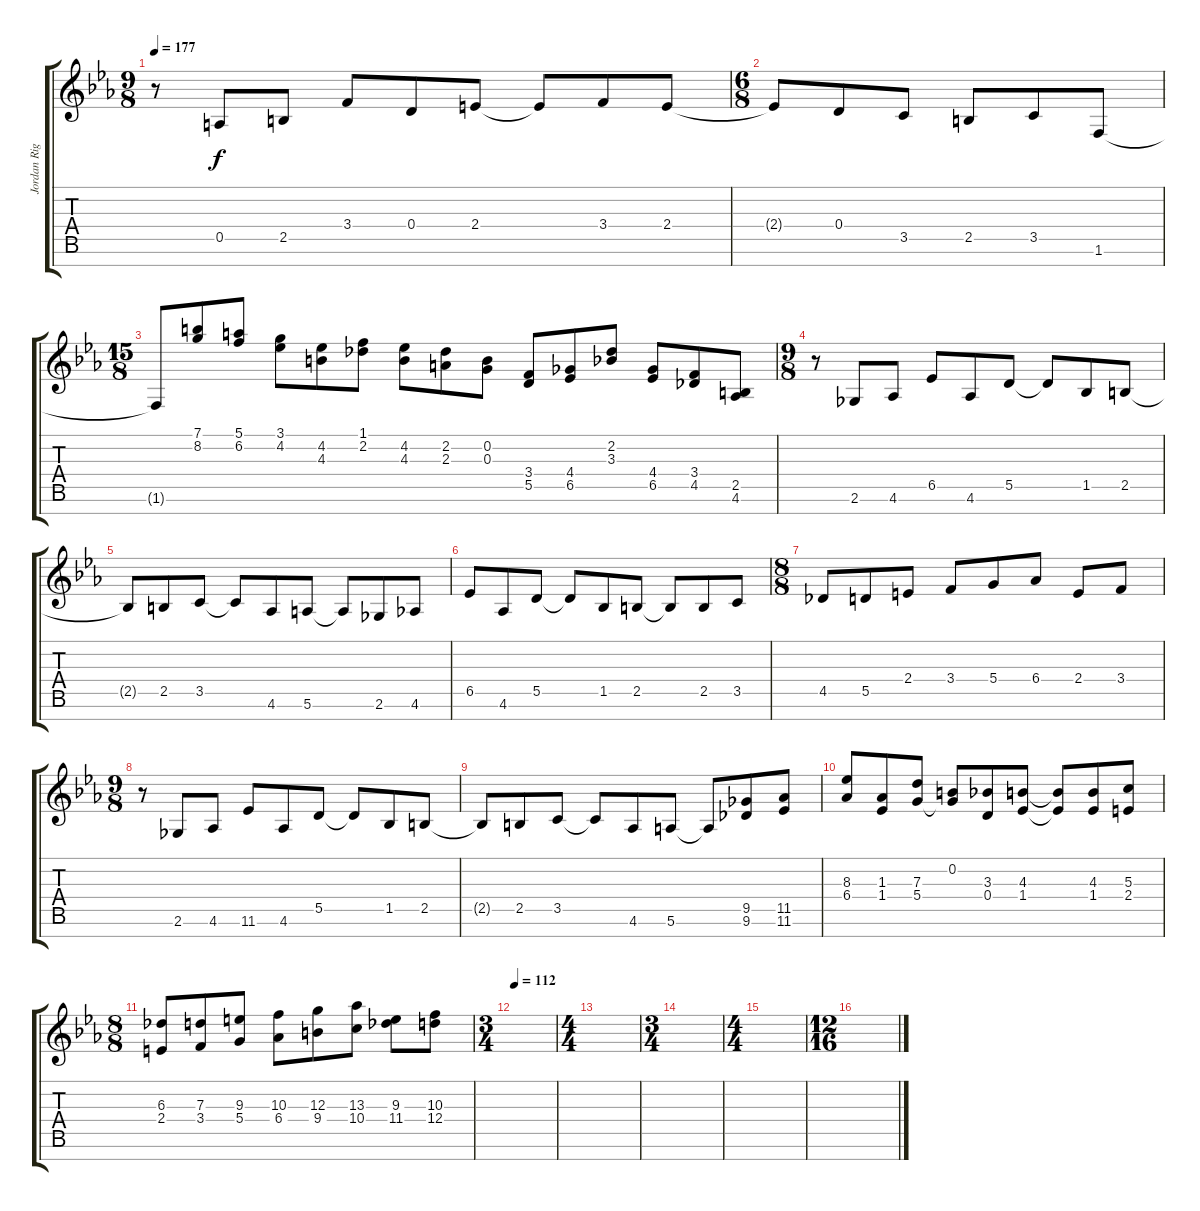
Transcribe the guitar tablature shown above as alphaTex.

\track ("Jordan Right Hand" "Jordan Rig") {instrument fx1rain}
\staff {score tabs}
\tuning (E5 B4 G4 D4 A3 E3 B2) {hide}
\ts (9 8)
\tempo 177
\clef g2
\ks eb
r.8{dy f} 0.5.8 2.5.8 3.4.8 0.4.8 2.4.8 2.4{t}.8 3.4.8 2.4.8 |
\ts (6 8)
2.4{t}.8 0.4.8 3.5.8 2.5.8 3.5.8 1.6.8 |
\ts (15 8)
1.6{t}.8 (7.1 8.2).8 (5.1 6.2).8 (3.1 4.2).8 (4.2 4.3).8 (1.1 2.2).8 (4.2 4.3).8 (2.2 2.3).8 (0.2 0.3).8 (3.4 5.5).8 (4.4 6.5).8 (2.2 3.3).8 (4.4 6.5).8 (3.4 4.5).8 (2.5 4.6).8 |
\ts (9 8)
r.8 2.6.8 4.6.8 6.5.8 4.6.8 5.5.8 5.5{t}.8 1.5.8 2.5.8 |
2.5{t}.8 2.5.8 3.5.8 3.5{t}.8 4.6.8 5.6.8 5.6{t}.8 2.6.8 4.6.8 |
6.5.8 4.6.8 5.5.8 5.5{t}.8 1.5.8 2.5.8 2.5{t}.8 2.5.8 3.5.8 |
\ts (8 8)
4.5.8 5.5.8 2.4.8 3.4.8 5.4.8 6.4.8 2.4.8 3.4.8 |
\ts (9 8)
r.8{volume 10} 2.6.8 4.6.8 11.6.8 4.6.8 5.5.8 5.5{t}.8 1.5.8 2.5.8 |
2.5{t}.8 2.5.8 3.5.8 3.5{t}.8 4.6.8 5.6.8 5.6{t}.8 (9.5 9.6).8 (11.5 11.6).8 |
(8.3 6.4).8{volume 8} (1.3 1.4).8 (7.3 5.4).8 (0.2 5.4{t}).8 (3.3 0.4).8 (4.3 1.4).8 (4.3{t} 1.4{t}).8 (4.3 1.4).8 (5.3 2.4).8 |
\ts (8 8)
(6.3 2.4).8 (7.3 3.4).8 (9.3 5.4).8 (10.3 6.4).8 (12.3 9.4).8 (13.3 10.4).8 (9.3 11.4).8 (10.3 12.4).8 |
\ts (3 4)
\tempo 112
|
\ts (4 4)
|
\ts (3 4)
|
\ts (4 4)
|
\ts (12 16)
